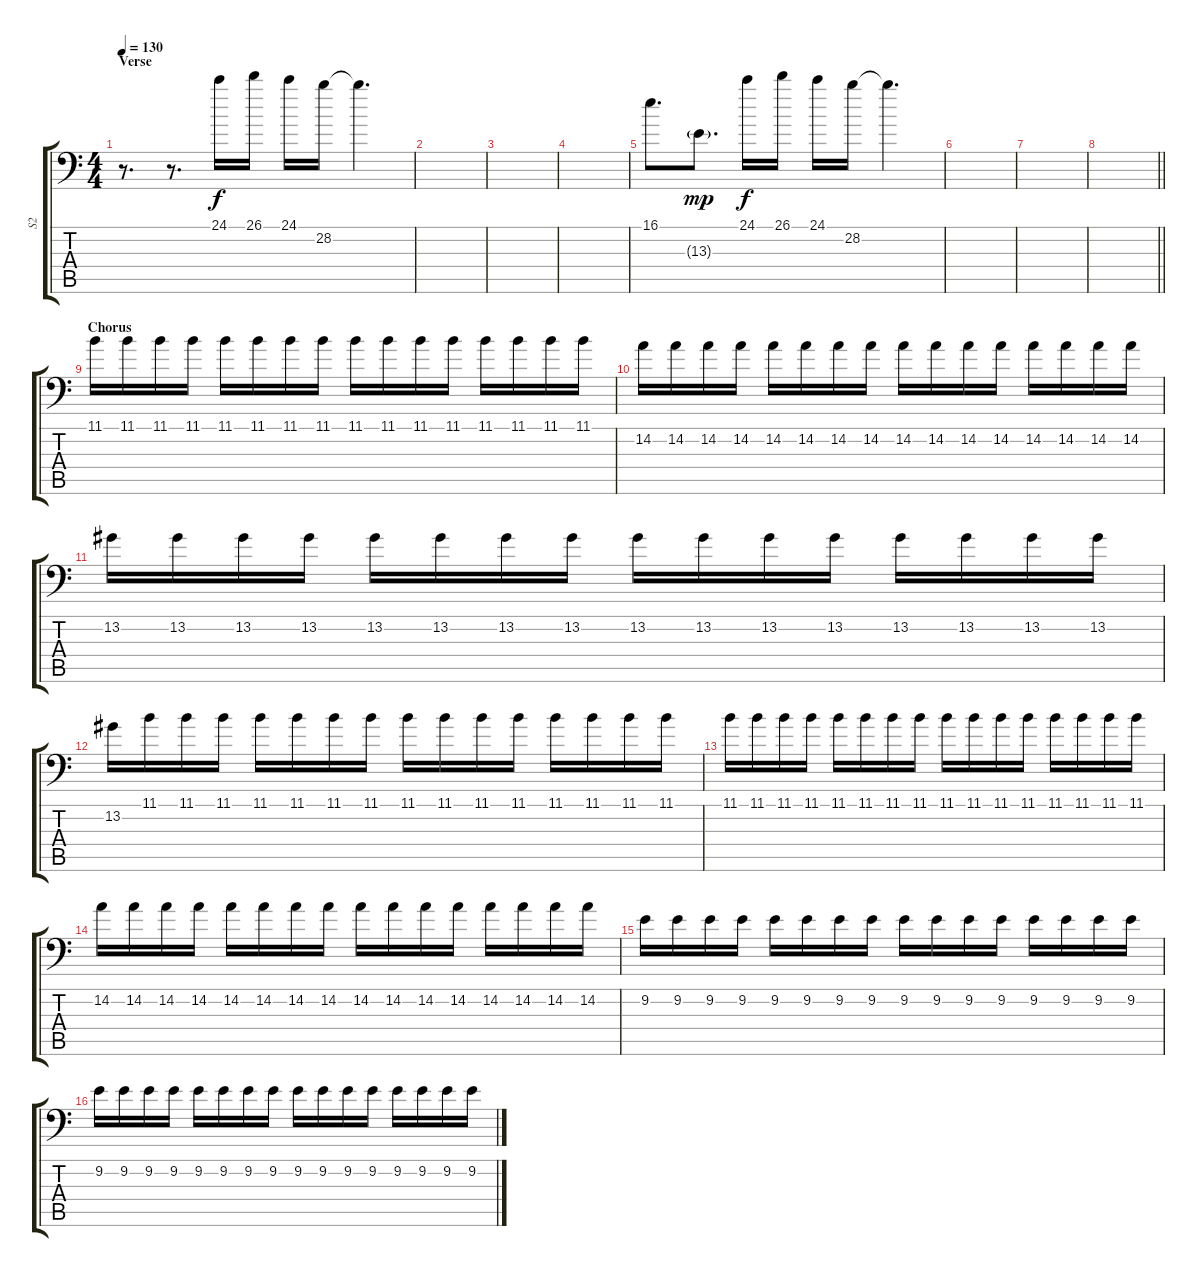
\track ("S2" "S2") {instrument electricpiano1}
\staff {score tabs}
\tuning (C4 G3 Eb3 Bb2 F2 Bb1) {hide}
\ts (4 4)
\section ("" "Verse")
\tempo 130
\clef f4
\ks c
r.8{d dy f} r.8{d} 24.1.16 26.1.16 24.1.16 28.2.16 28.2{t}.4{d} |
|
|
|
16.1.8{d} 13.3{g}.8{d dy mp} 24.1.16{dy f} 26.1.16 24.1.16 28.2.16 28.2{t}.4{d} |
|
|
\barLineRight lightlight
|
\section ("" "Chorus")
11.1.16 11.1.16 11.1.16 11.1.16 11.1.16 11.1.16 11.1.16 11.1.16 11.1.16 11.1.16 11.1.16 11.1.16 11.1.16 11.1.16 11.1.16 11.1.16 |
14.2.16 14.2.16 14.2.16 14.2.16 14.2.16 14.2.16 14.2.16 14.2.16 14.2.16 14.2.16 14.2.16 14.2.16 14.2.16 14.2.16 14.2.16 14.2.16 |
13.2.16 13.2.16 13.2.16 13.2.16 13.2.16 13.2.16 13.2.16 13.2.16 13.2.16 13.2.16 13.2.16 13.2.16 13.2.16 13.2.16 13.2.16 13.2.16 |
13.2.16 11.1.16 11.1.16 11.1.16 11.1.16 11.1.16 11.1.16 11.1.16 11.1.16 11.1.16 11.1.16 11.1.16 11.1.16 11.1.16 11.1.16 11.1.16 |
11.1.16 11.1.16 11.1.16 11.1.16 11.1.16 11.1.16 11.1.16 11.1.16 11.1.16 11.1.16 11.1.16 11.1.16 11.1.16 11.1.16 11.1.16 11.1.16 |
14.2.16 14.2.16 14.2.16 14.2.16 14.2.16 14.2.16 14.2.16 14.2.16 14.2.16 14.2.16 14.2.16 14.2.16 14.2.16 14.2.16 14.2.16 14.2.16 |
9.2.16 9.2.16 9.2.16 9.2.16 9.2.16 9.2.16 9.2.16 9.2.16 9.2.16 9.2.16 9.2.16 9.2.16 9.2.16 9.2.16 9.2.16 9.2.16 |
9.2.16 9.2.16 9.2.16 9.2.16 9.2.16 9.2.16 9.2.16 9.2.16 9.2.16 9.2.16 9.2.16 9.2.16 9.2.16 9.2.16 9.2.16 9.2.16
